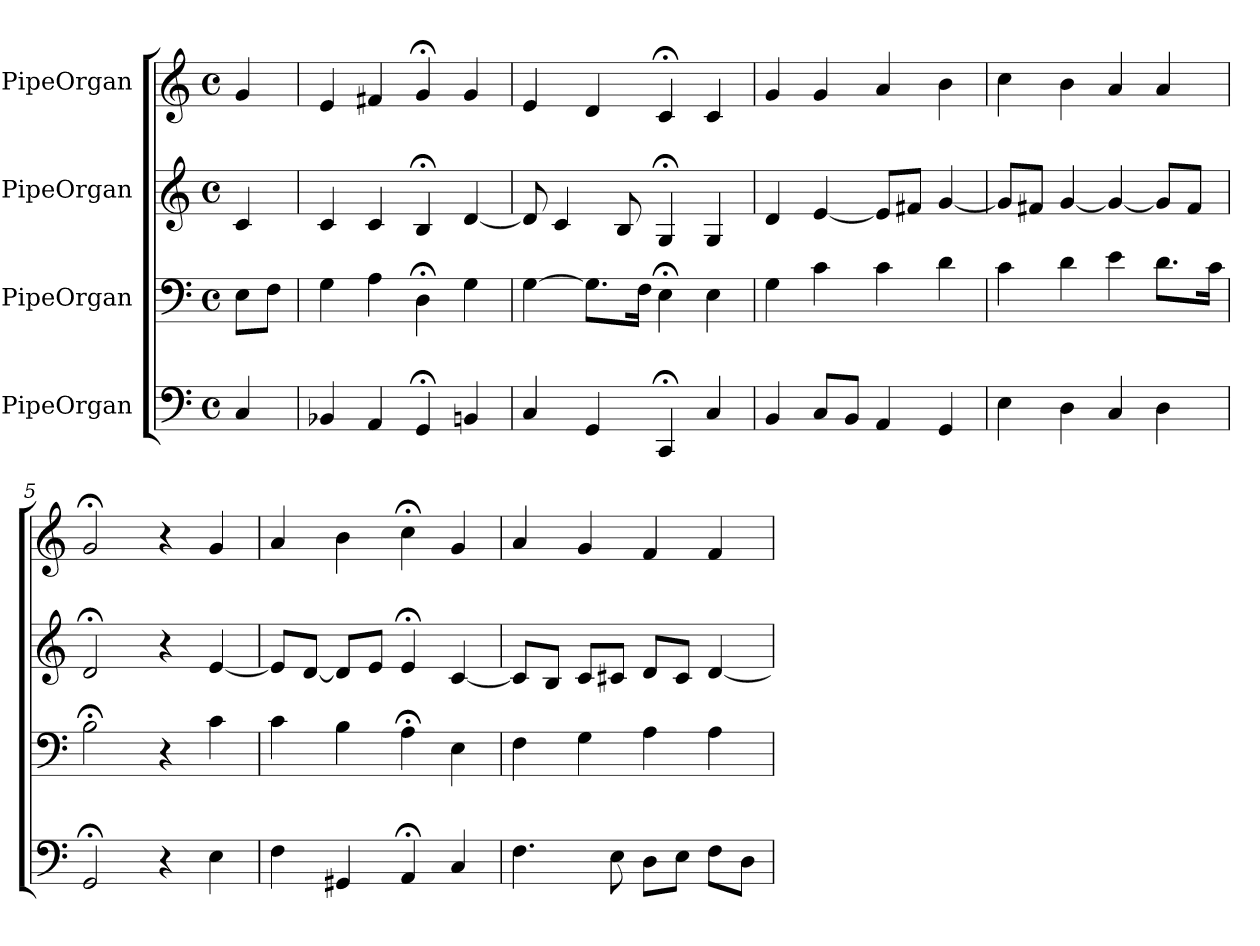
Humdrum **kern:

**kern	**kern	**kern	**kern
*part4	*part3	*part2	*part1
*staff4	*staff3	*staff2	*staff1
*I"PipeOrgan	*I"PipeOrgan	*I"PipeOrgan	*I"PipeOrgan
*k[]	*k[]	*k[]	*k[]
*C:	*C:	*C:	*C:
*M4/4	*M4/4	*M4/4	*M4/4
*met(c)	*met(c)	*met(c)	*met(c)
*MM60	*MM60	*MM60	*MM60
=	=	=	=
4C	8EL	4c	4g
.	8FJ	.	.
=1	=1	=1	=1
4BB-X	4G	4c	4e
4AA	4A	4c	4f#X
4GG;<	4D;<	4B;<	4g;<
4BBn	4G	[4d	4g
=2	=2	=2	=2
4C	[4G	8d]	4e
.	.	4c	.
4GG	8.GL]	.	4d
.	.	8B	.
.	16FJk	.	.
4CC;<	4E;<	4G;<	4c;<
4C	4E	4G	4c
=3	=3	=3	=3
4BB	4G	4d	4g
8CL	4c	[4e	4g
8BBJ	.	.	.
4AA	4c	8eL]	4a
.	.	8f#XJ	.
4GG	4d	[4g	4b
=4	=4	=4	=4
4E	4c	8gL]	4cc
.	.	8f#XJ	.
4D	4d	[4g	4b
4C	4e	4g_	4a
4D	8.dL	8gL]	4a
.	.	8f#J	.
.	16cJk	.	.
=5	=5	=5	=5
2GG;<	2B;<	2d;<	2g;<
4r	4r	4r	4r
4E	4c	[4e	4g
=6	=6	=6	=6
4F	4c	8eL]	4a
.	.	[8dJ	.
4GG#X	4B	8dL]	4b
.	.	8eJ	.
4AA;<	4A;<	4e;<	4cc;<
4C	4E	[4c	4g
=7	=7	=7	=7
4.F	4F	8cL]	4a
.	.	8BJ	.
.	4G	8cL	4g
8E	.	8c#XJ	.
8DL	4A	8dL	4f
8EJ	.	8c#J	.
8FL	4A	[4d	4f
8DJ	.	.	.
=	=	=	=
*-	*-	*-	*-
